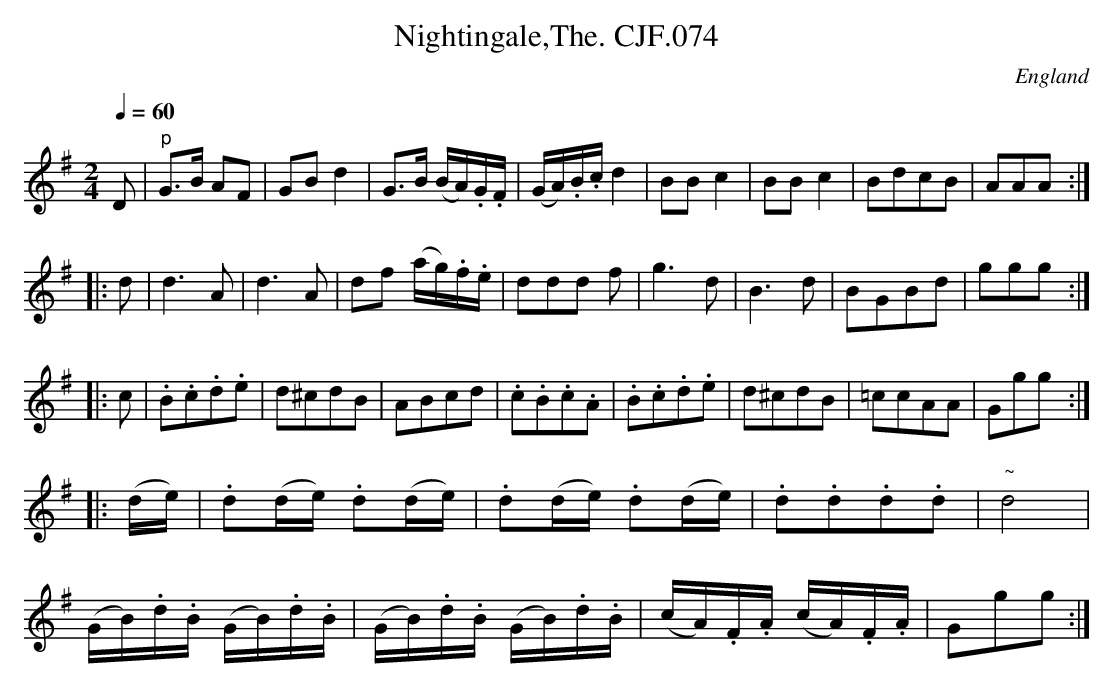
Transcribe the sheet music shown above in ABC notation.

X:1
T:Nightingale,The. CJF.074
O:England
M:2/4
L:1/8
Q:1/4=60
K:G major
D|"p"G>B AF|GBd2|G>B (B/A/).G/.F/|(G/A/).B/.c/d2|\
BBc2|BBc2|BdcB|AAA:|!
|:d|d3A|d3A|df (a/g/).f/.e/|ddd f|g3d|B3d|BGBd|ggg:|!
|:c|.B.c.d.e|d^cdB|\
ABcd|.c.B.c.A|.B.c.d.e|d^cdB|=ccAA|Ggg:|!
|:(d/e/)|.d(d/e/) .d(d/e/)|.d(d/e/) .d(d/e/)|.d.d.d.d|\
"~"d4|!
(G/B/).d/.B/ (G/B/).d/.B/|(G/B/).d/.B/ (G/B/).d/.B/|\
(c/A/).F/.A/ (c/A/).F/.A/|Ggg:|
